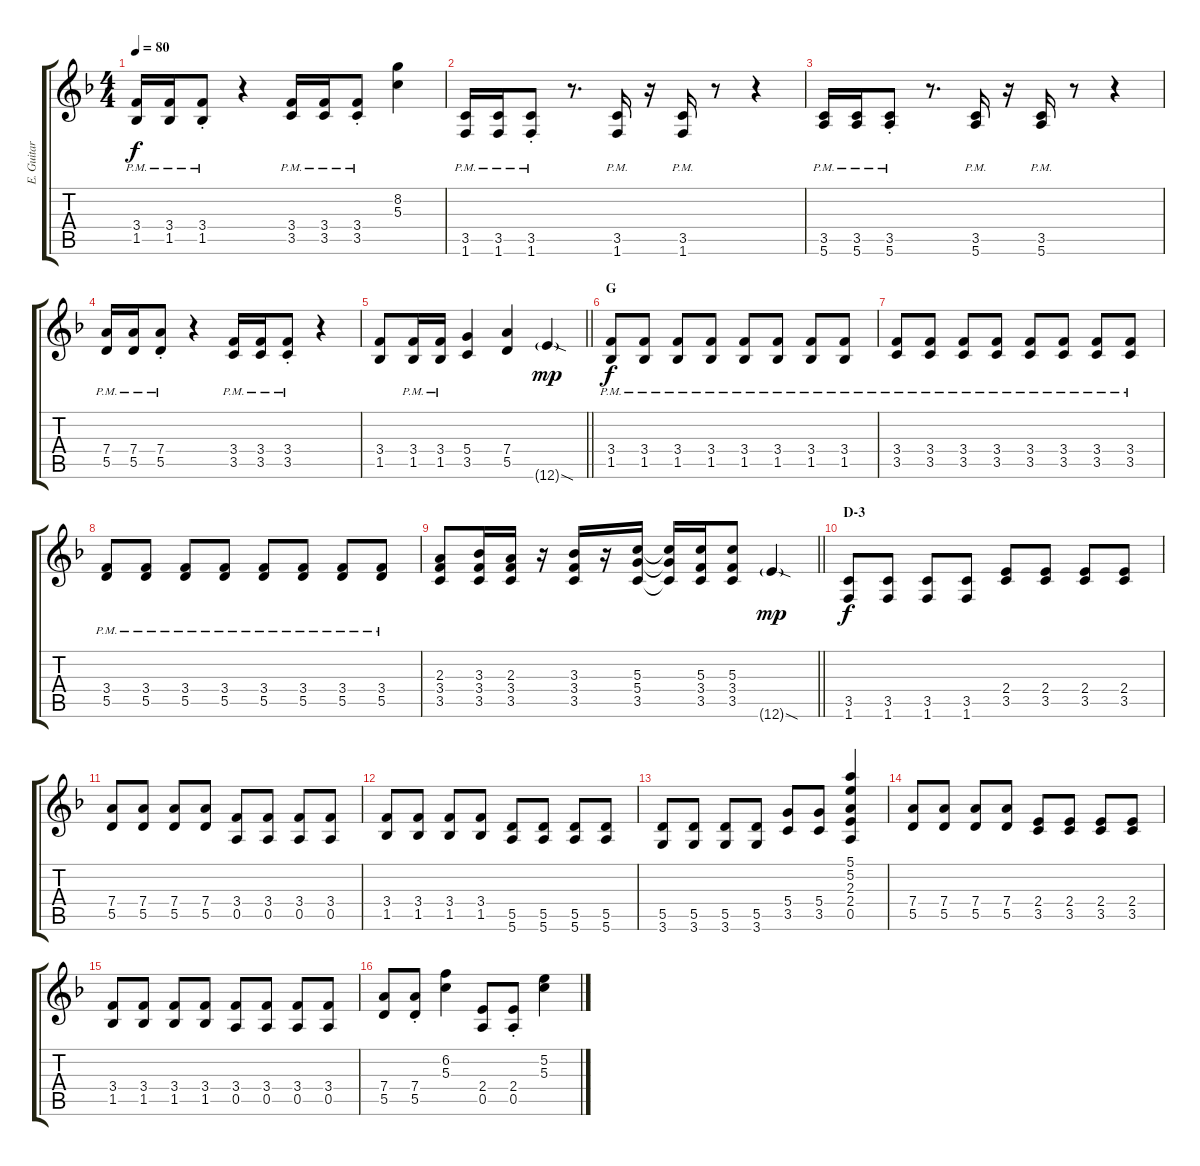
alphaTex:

\track ("E. Guitar I" "E. Guitar ") {instrument overdrivenguitar}
\staff {score tabs}
\tuning (E4 B3 G3 D3 A2 E2) {hide}
\ts (4 4)
\tempo 80
\clef g2
\ks f
(3.4{pm} 1.5{pm}).16{dy f} (3.4{pm} 1.5{pm}).16 (3.4{pm st} 1.5{pm st}).8 r.4 (3.4{pm} 3.5{pm}).16 (3.4{pm} 3.5{pm}).16 (3.4{pm st} 3.5{pm st}).8 (8.2 5.3).4 |
(3.5{pm} 1.6{pm}).16 (3.5{pm} 1.6{pm}).16 (3.5{pm st} 1.6{pm st}).8 r.8{d} (3.5{pm} 1.6{pm}).16 r.16 (3.5{pm} 1.6{pm}).16 r.8 r.4 |
(3.5{pm} 5.6{pm}).16 (3.5{pm} 5.6{pm}).16 (3.5{pm st} 5.6{pm st}).8 r.8{d} (3.5{pm} 5.6{pm}).16 r.16 (3.5{pm} 5.6{pm}).16 r.8 r.4 |
(7.4{pm} 5.5{pm}).16 (7.4{pm} 5.5{pm}).16 (7.4{pm st} 5.5{pm st}).8 r.4 (3.4{pm} 3.5{pm}).16 (3.4{pm} 3.5{pm}).16 (3.4{pm st} 3.5{pm st}).8 r.4 |
\barLineRight lightlight
(3.4 1.5).8 (3.4{pm} 1.5{pm}).16 (3.4{pm} 1.5{pm}).16 (5.4 3.5).4 (7.4 5.5).4 12.6{sod g}.4{dy mp} |
\section ("" "G")
(3.4{pm} 1.5{pm}).8{dy f} (3.4{pm} 1.5{pm}).8 (3.4{pm} 1.5{pm}).8 (3.4{pm} 1.5{pm}).8 (3.4{pm} 1.5{pm}).8 (3.4{pm} 1.5{pm}).8 (3.4{pm} 1.5{pm}).8 (3.4{pm} 1.5{pm}).8 |
(3.4{pm} 3.5{pm}).8 (3.4{pm} 3.5{pm}).8 (3.4{pm} 3.5{pm}).8 (3.4{pm} 3.5{pm}).8 (3.4{pm} 3.5{pm}).8 (3.4{pm} 3.5{pm}).8 (3.4{pm} 3.5{pm}).8 (3.4{pm} 3.5{pm}).8 |
(3.4{pm} 5.5{pm}).8 (3.4{pm} 5.5{pm}).8 (3.4{pm} 5.5{pm}).8 (3.4{pm} 5.5{pm}).8 (3.4{pm} 5.5{pm}).8 (3.4{pm} 5.5{pm}).8 (3.4{pm} 5.5{pm}).8 (3.4{pm} 5.5{pm}).8 |
\barLineRight lightlight
(2.3 3.4 3.5).8 (3.3 3.4 3.5).16 (2.3 3.4 3.5).16 r.16 (3.3 3.4 3.5).16 r.16 (5.3 5.4 3.5).16 (5.3{t} 5.4{t} 3.5{t}).16 (5.3 3.4 3.5).16 (5.3 3.4 3.5).8 12.6{sod g}.4{dy mp} |
\section ("" "D-3")
(3.5 1.6).8{dy f} (3.5 1.6).8 (3.5 1.6).8 (3.5 1.6).8 (2.4 3.5).8 (2.4 3.5).8 (2.4 3.5).8 (2.4 3.5).8 |
(7.4 5.5).8 (7.4 5.5).8 (7.4 5.5).8 (7.4 5.5).8 (3.4 0.5).8 (3.4 0.5).8 (3.4 0.5).8 (3.4 0.5).8 |
(3.4 1.5).8 (3.4 1.5).8 (3.4 1.5).8 (3.4 1.5).8 (5.5 5.6).8 (5.5 5.6).8 (5.5 5.6).8 (5.5 5.6).8 |
(5.5 3.6).8 (5.5 3.6).8 (5.5 3.6).8 (5.5 3.6).8 (5.4 3.5).8 (5.4 3.5).8 (5.1 5.2 2.3 2.4 0.5).4 |
(7.4 5.5).8 (7.4 5.5).8 (7.4 5.5).8 (7.4 5.5).8 (2.4 3.5).8 (2.4 3.5).8 (2.4 3.5).8 (2.4 3.5).8 |
(3.4 1.5).8 (3.4 1.5).8 (3.4 1.5).8 (3.4 1.5).8 (3.4 0.5).8 (3.4 0.5).8 (3.4 0.5).8 (3.4 0.5).8 |
(7.4 5.5).8 (7.4{st} 5.5{st}).8 (6.2 5.3).4 (2.4 0.5).8 (2.4{st} 0.5{st}).8 (5.2 5.3).4
